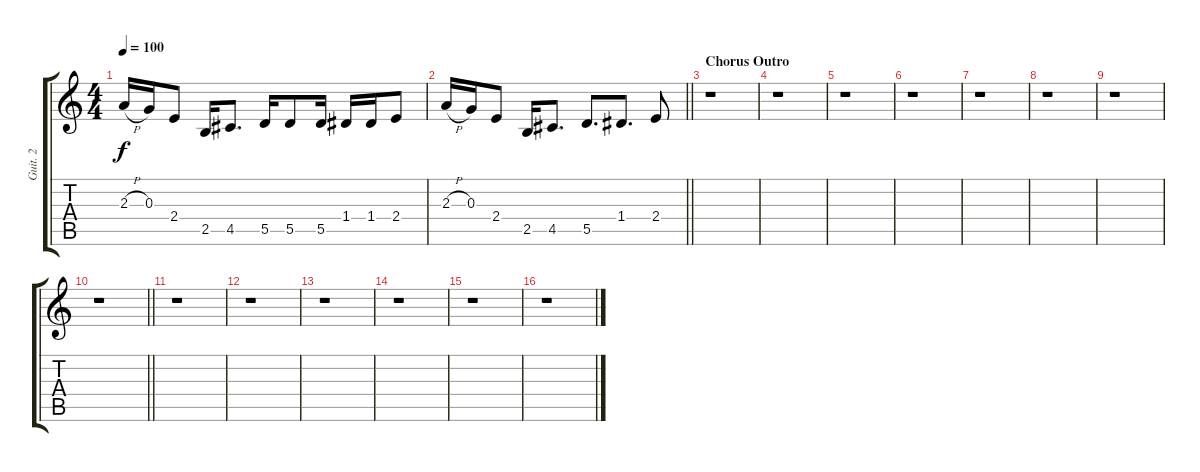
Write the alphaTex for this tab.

\track ("Guit. 2" "Guit. 2") {instrument overdrivenguitar}
\staff {score tabs}
\tuning (E4 B3 G3 D3 A2 E2) {hide}
\ts (4 4)
\tempo 100
\clef g2
\ks c
2.3{h}.16{dy f} 0.3.16 2.4.8 2.5.16 4.5.8{d} 5.5.16 5.5.8 5.5.16 1.4.16 1.4.16 2.4.8 |
\barLineRight lightlight
2.3{h}.16 0.3.16 2.4.8 2.5.16 4.5.8{d} 5.5.8{d} 1.4.8{d} 2.4.8 |
\section ("" "Chorus Outro")
r.1 |
r.1 |
r.1 |
r.1 |
r.1 |
r.1 |
r.1 |
\barLineRight lightlight
r.1 |
r.1 |
r.1 |
r.1 |
r.1 |
r.1 |
r.1
